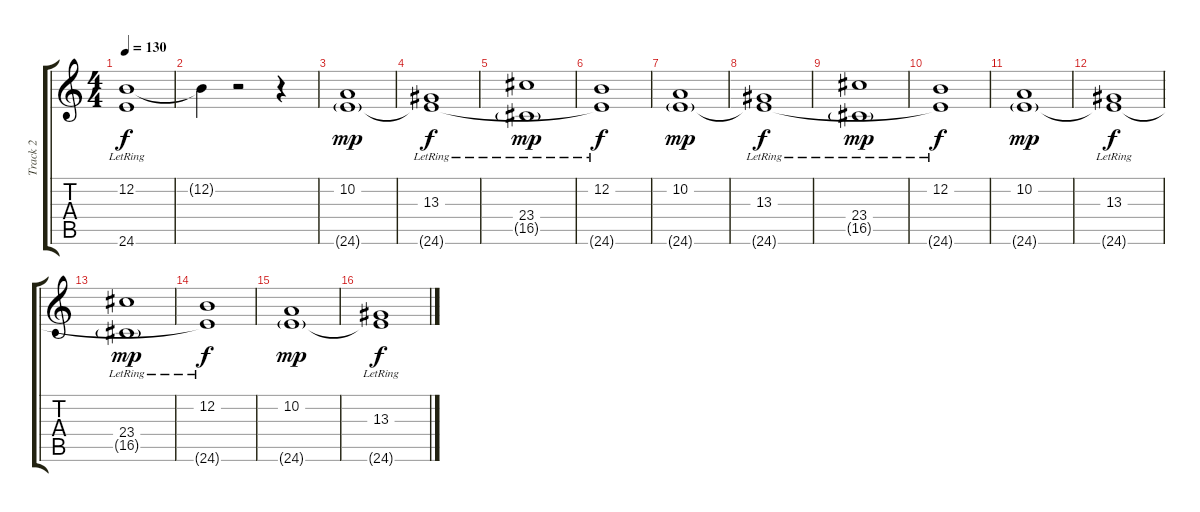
\track ("Track 2" "Track 2") {instrument lead6voice}
\staff {score tabs}
\tuning (E4 B3 G3 D3 A2 E2) {hide}
\ts (4 4)
\tempo 130
\clef g2
\ks c
(12.2{lr} 24.6{t}).1{dy f} |
12.2{t}.4 r.2 r.4 |
(10.2 24.6{g}).1{dy mp} |
(13.3{lr} 24.6{t}).1{dy f} |
(23.4{lr} 16.5{g}).1{dy mp} |
(12.2{lr} 24.6{t}).1{dy f} |
(10.2 24.6{g}).1{dy mp} |
(13.3{lr} 24.6{t}).1{dy f} |
(23.4{lr} 16.5{g}).1{dy mp} |
(12.2{lr} 24.6{t}).1{dy f} |
(10.2 24.6{g}).1{dy mp} |
(13.3{lr} 24.6{t}).1{dy f} |
(23.4{lr} 16.5{g}).1{dy mp} |
(12.2{lr} 24.6{t}).1{dy f} |
(10.2 24.6{g}).1{dy mp} |
(13.3{lr} 24.6{t}).1{dy f}
